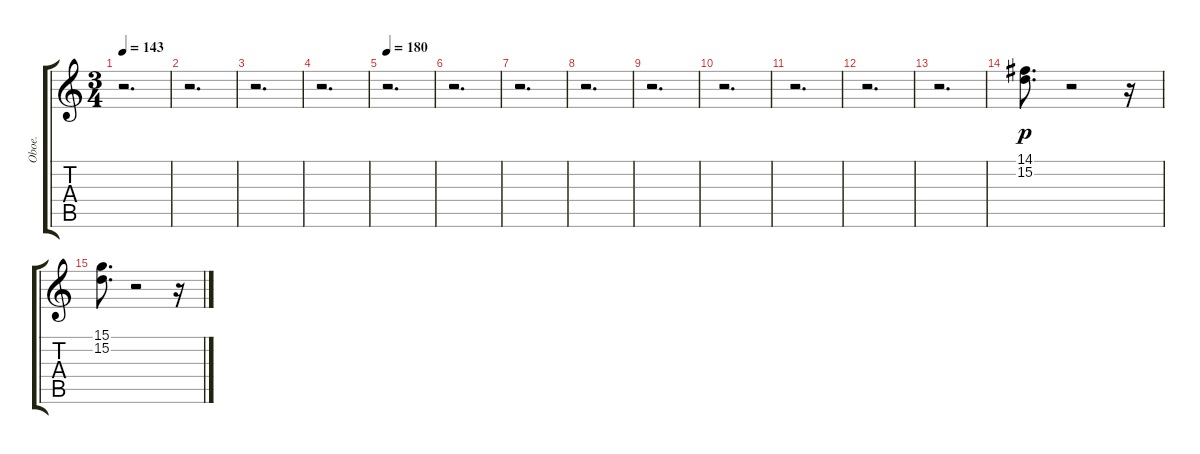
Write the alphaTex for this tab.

\track ("Oboe." "Oboe.") {instrument oboe}
\staff {score tabs}
\tuning (E4 B3 G3 D3 A2 E2) {hide}
\ts (3 4)
\tempo 143
\clef g2
\ks c
r.2{d dy f} |
r.2{d} |
r.2{d} |
r.2{d} |
\tempo 180
r.2{d} |
r.2{d} |
r.2{d} |
r.2{d} |
r.2{d} |
r.2{d} |
r.2{d} |
r.2{d} |
r.2{d} |
(14.1 15.2).8{d dy p} r.2 r.16 |
(15.1 15.2).8{d} r.2 r.16
